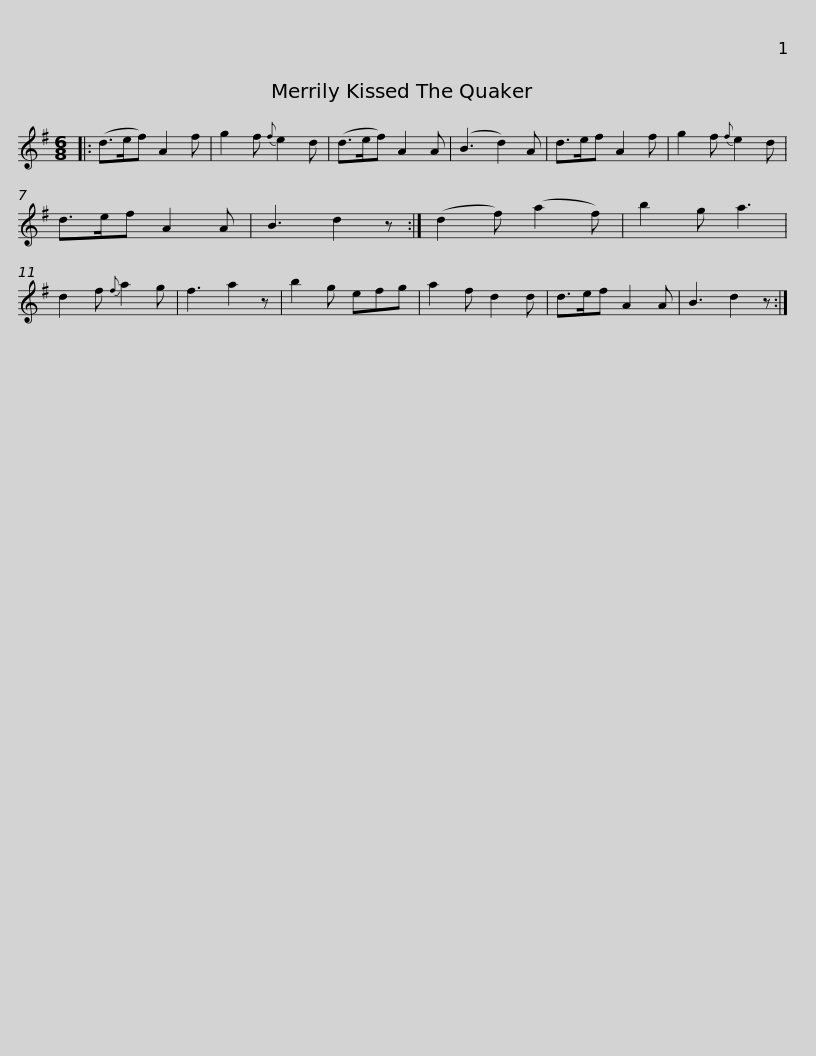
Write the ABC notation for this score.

X:1
L:1/8
M:6/8
I:linebreak $
K:G
V:1 treble
V:1
|: (d>ef) A2 f | g2 f{f} e2 d | (d>ef) A2 A | (B3 d2) A | d>ef A2 f | %5
 g2 f{f} e2 d | d>ef A2 A | B3 d2 z :|$ (d2 f) (a2 f) | b2 g a3 | %10
 d2 f{f} a2 g | f3 a2 z | b2 g efg | a2 f d2 d | d>ef A2 A | %15
 B3 d2 z :| %16
